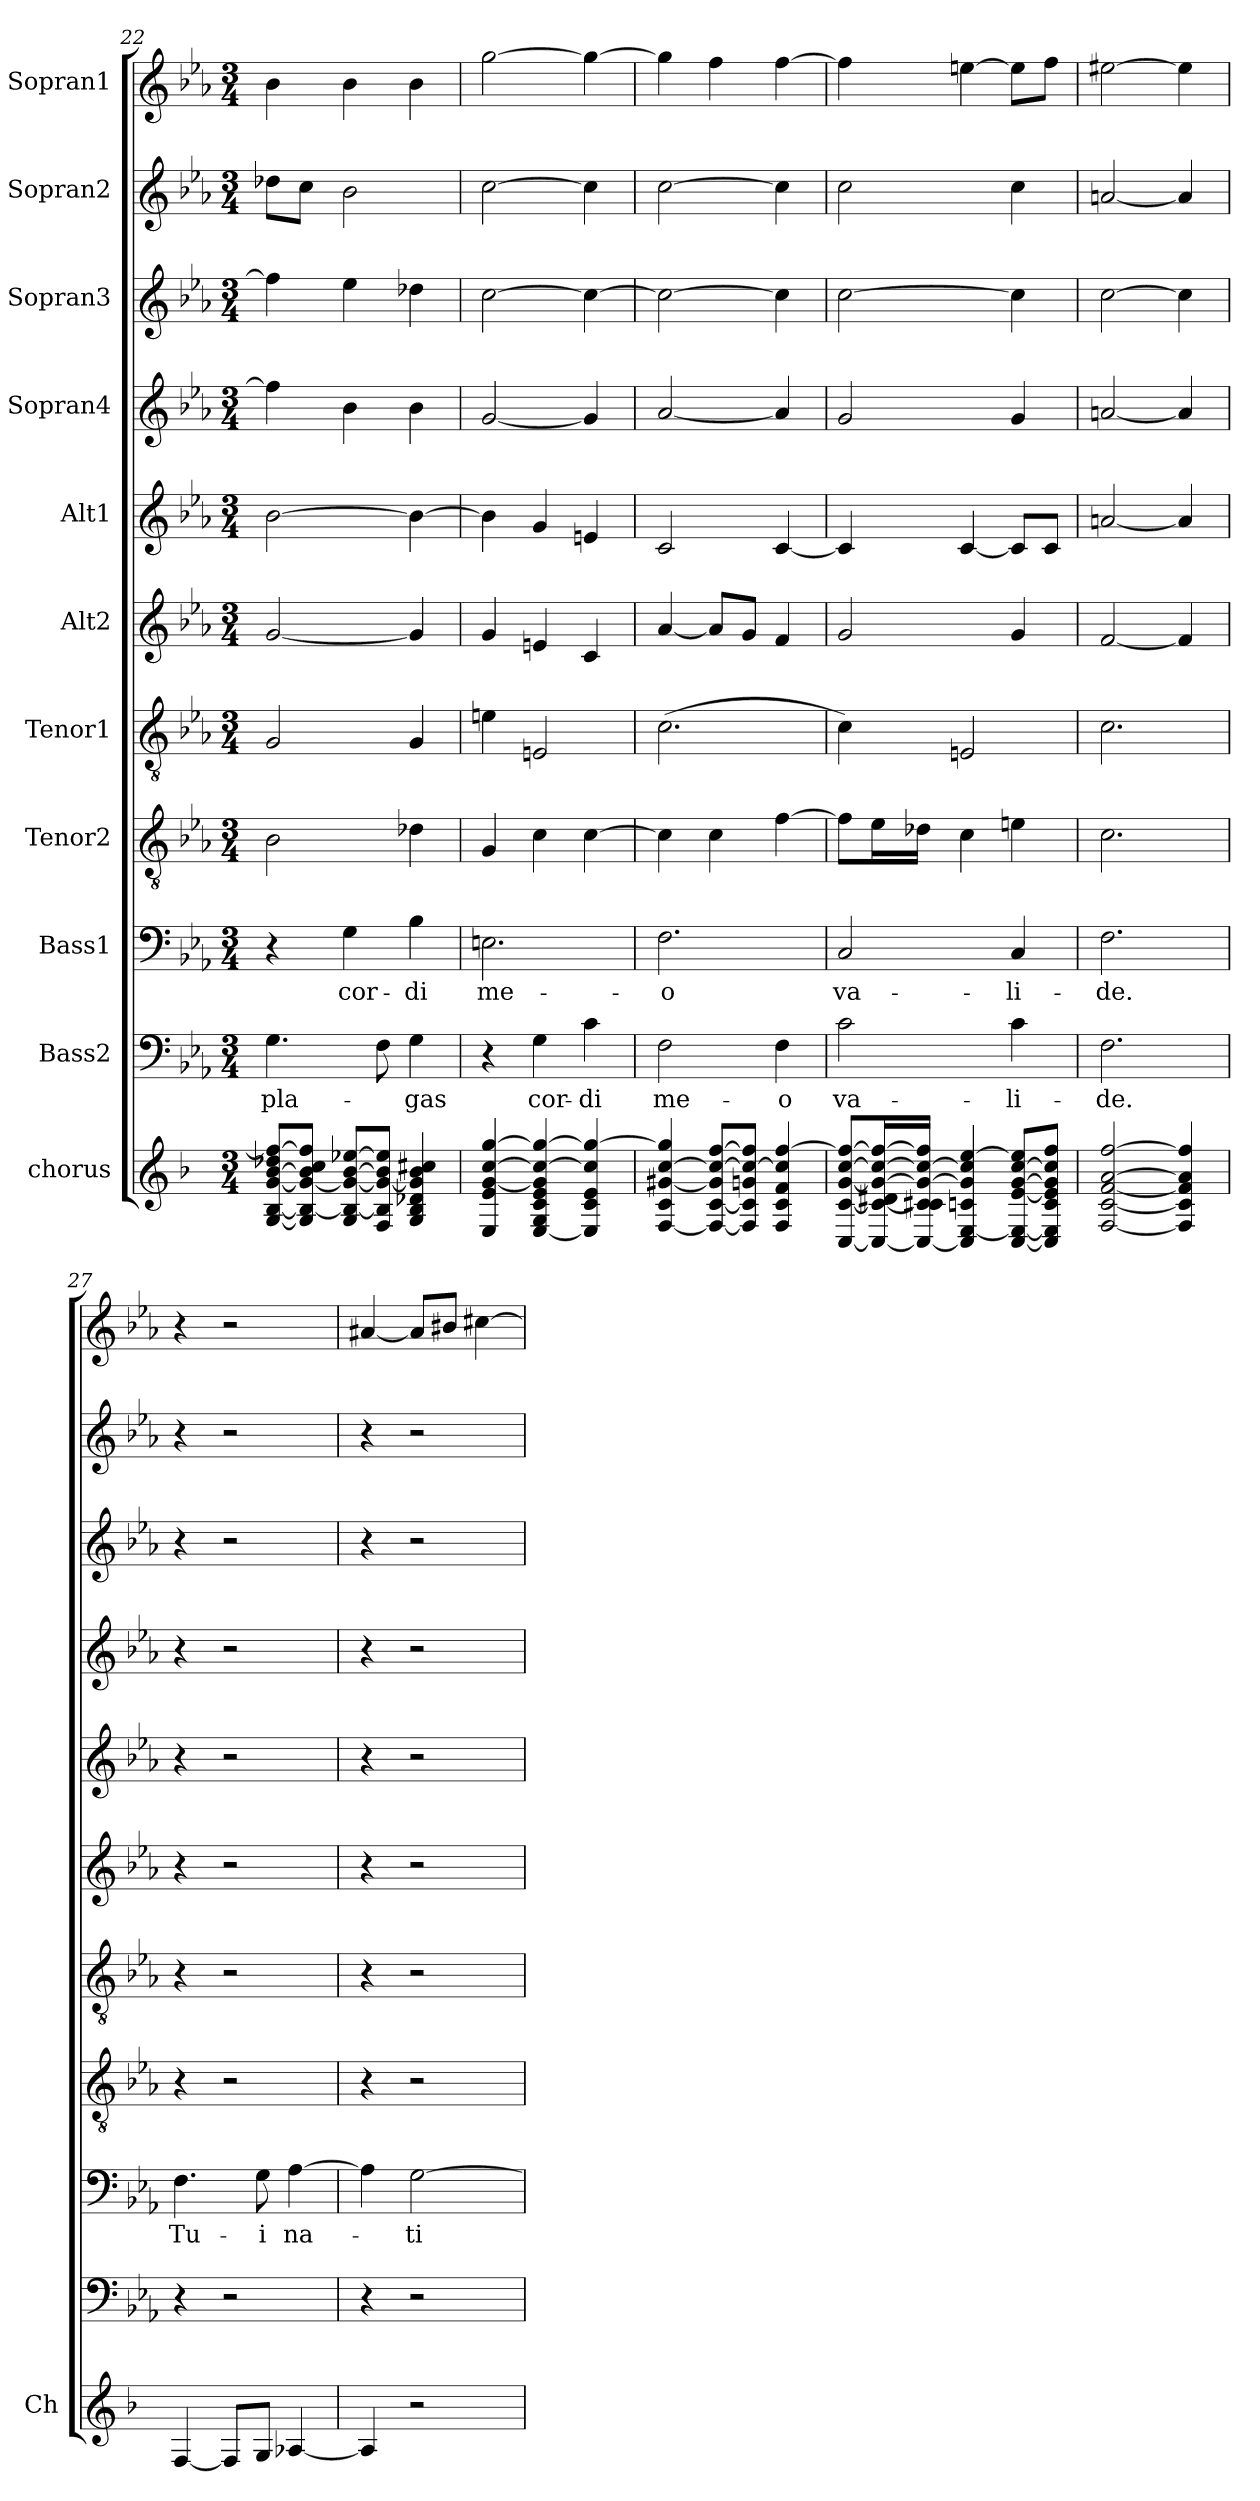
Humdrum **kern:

**kern	**kern	**text	**kern	**text	**kern	**kern	**kern	**kern	**kern	**kern	**kern	**kern
*part11	*part10	*part10	*part9	*part9	*part8	*part7	*part6	*part5	*part4	*part3	*part2	*part1
*staff11	*staff10	*staff10	*staff9	*staff9	*staff8	*staff7	*staff6	*staff5	*staff4	*staff3	*staff2	*staff1
*I"chorus	*I"Bass2	*	*I"Bass1	*	*I"Tenor2	*I"Tenor1	*I"Alt2	*I"Alt1	*I"Sopran4	*I"Sopran3	*I"Sopran2	*I"Sopran1
*I'Ch	*	*	*	*	*	*	*	*	*	*	*	*
*clefG2	*clefF4	*	*clefF4	*	*clefGv2	*clefGv2	*clefG2	*clefG2	*clefG2	*clefG2	*clefG2	*clefG2
*k[b-]	*k[b-e-a-]	*	*k[b-e-a-]	*	*k[b-e-a-]	*k[b-e-a-]	*k[b-e-a-]	*k[b-e-a-]	*k[b-e-a-]	*k[b-e-a-]	*k[b-e-a-]	*k[b-e-a-]
*F:	*E-:	*	*E-:	*	*E-:	*E-:	*E-:	*E-:	*E-:	*E-:	*E-:	*E-:
*M3/4	*M3/4	*	*M3/4	*	*M3/4	*M3/4	*M3/4	*M3/4	*M3/4	*M3/4	*M3/4	*M3/4
=22	=22	=22	=22	=22	=22	=22	=22	=22	=22	=22	=22	=22
[8G/ [8B-/ [8g/ [8b-/ 8dd-X/ 8ff/_L	4.G\	pla-	4r	.	2B-\	2G/	[2g/	[2b-\	4ff\]	4ff\]	8dd-X\L	4b-\
8G/] 8B-/_ 8g/_ 8b-/] 8cc/ 8ff/]J	.	.	.	.	.	.	.	.	.	.	8cc\J	.
8G/ 8B-/_ 8g/_ [8b-/ [8ee-X/L	.	.	4G\	cor-	.	.	.	.	4b-\	4ee-\	2b-\	4b-\
8F/ 8B-/] 8g/_ 8b-/] 8ee-/]J	8F\	.	.	.	.	.	.	.	.	.	.	.
4G/ 4B-/ 4d-X/ 4g/] 4b-/ 4cc#X/	4G\	-gas	4B-\	-di	4d-X\	4G/	4g/]	4b-\_	4b-\	4dd-X\	.	4b-\
=23	=23	=23	=23	=23	=23	=23	=23	=23	=23	=23	=23	=23
4E/ 4e/ [4g/ [4cc/ [4gg/	4r	.	2.En\	me-	4G/	4en\	4g/	4b-\]	[2g/	[2cc\	[2cc\	[2gg\
[4E/ 4G/ 4c/ 4e/ 4g/] 4cc/_ 4gg/_	4G\	cor-	.	.	4c\	2En/	4en/	4g/	.	.	.	.
4E/] 4c/ 4e/ 4cc/] 4gg/_	4c\	-di	.	.	[4c\	.	4c/	4en/	4g/]	4cc\_	4cc\]	4gg\_
!!LO:PB:g=z
=24	=24	=24	=24	=24	=24	=24	=24	=24	=24	=24	=24	=24
[4F/ 4c/ [4g#X/ [4cc/ 4gg/]	2F\	me-	2.F\	-o	4c\]	(2.c\	[4a-/	2c/	[2a-/	2cc\_	[2cc\	4gg\]
8F/_ [8c/ 8g#/] 8cc/_ [8ff/L	.	.	.	.	4c\	.	8a-/L]	.	.	.	.	4ff\
8F/] 8c/] 8gn/ 8cc/_ 8ff/]J	.	.	.	.	.	.	8g/J	.	.	.	.	.
4F/ 4c/ 4f/ 4cc/] [4ff/	4F\	-o	.	.	[4f\	.	4f/	[4c/	4a-/]	4cc\]	4cc\]	[4ff\
=25	=25	=25	=25	=25	=25	=25	=25	=25	=25	=25	=25	=25
[8C/ [8c/ [8g/ [8cc/ 8ff/_L	2c\	va-	2C/	va-	8f\L]	4c\)	2g/	4c/]	2g/	[2cc\	2cc\	4ff\]
16C/_ 16c/_ 16d#X/ 16g/_ 16cc/_ 16ff/_L	.	.	.	.	16e-\L	.	.	.	.	.	.	.
16C/_ 16c/] 16c#/ 16g/_ 16cc/_ 16ff/]JJ	.	.	.	.	16d-X\JJ	.	.	.	.	.	.	.
4C/] [4E/ 4cn/ 4g/] 4cc/] [4ee/	.	.	.	.	4c\	2En/	.	[4c/	.	.	.	[4een\
[8C/ 8E/_ [8e/ [8g/ [8cc/ 8ee/]L	4c\	-li-	4C/	-li-	4en\	.	4g/	8c/L]	4g/	4cc\]	4cc\	8ee\L]
8C/] 8E/] 8c/ 8e/] 8g/] 8cc/] 8ff/J	.	.	.	.	.	.	.	8c/J	.	.	.	8ff\J
=26	=26	=26	=26	=26	=26	=26	=26	=26	=26	=26	=26	=26
[2F/ [2c/ [2f/ [2a/ [2ff/	2.F\	-de.	2.F\	-de.	2.c\	2.c\	[2f/	[2an/	[2an/	[2cc\	[2an/	[2ee#X\
4F/] 4c/] 4f/] 4a/] 4ff/]	.	.	.	.	.	.	4f/]	4a/]	4a/]	4cc\]	4a/]	4ee#\]
=27	=27	=27	=27	=27	=27	=27	=27	=27	=27	=27	=27	=27
[4F/	4r	.	4.F\	Tu-	4r	4r	4r	4r	4r	4r	4r	4r
8F/L]	2r	.	.	.	2r	2r	2r	2r	2r	2r	2r	2r
8G/J	.	.	8G\	-i	.	.	.	.	.	.	.	.
[4A-X/	.	.	[4A-\	na-	.	.	.	.	.	.	.	.
=28	=28	=28	=28	=28	=28	=28	=28	=28	=28	=28	=28	=28
4A-/]	4r	.	4A-\]	.	4r	4r	4r	4r	4r	4r	4r	[4a#X/
2r	2r	.	[2G\	-ti	2r	2r	2r	2r	2r	2r	2r	8a#/L]
.	.	.	.	.	.	.	.	.	.	.	.	8b#X/J
.	.	.	.	.	.	.	.	.	.	.	.	[4cc#X\
=	=	=	=	=	=	=	=	=	=	=	=	=
*-	*-	*-	*-	*-	*-	*-	*-	*-	*-	*-	*-	*-
